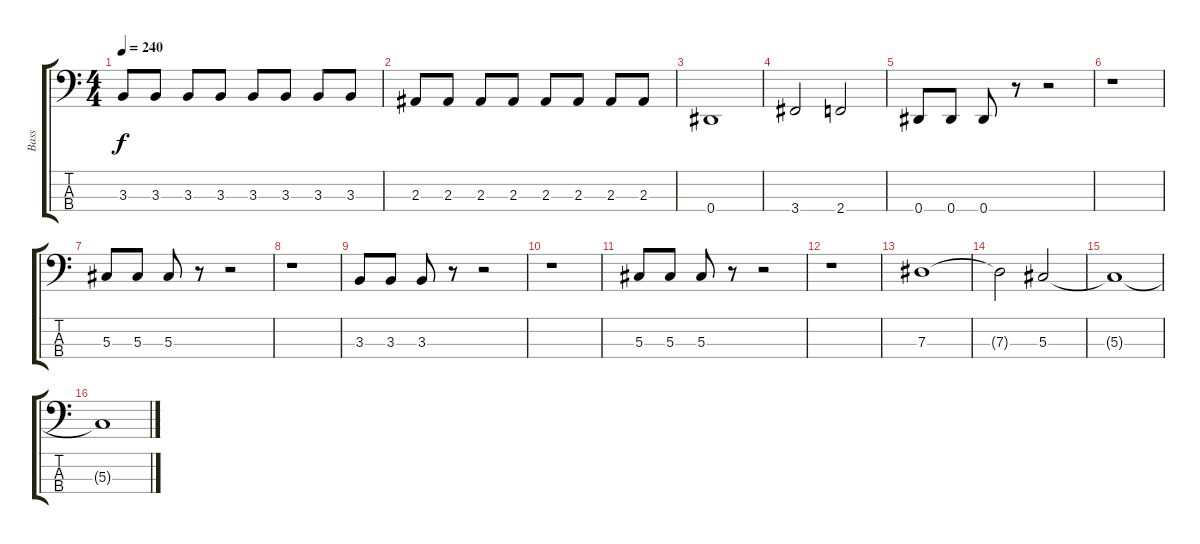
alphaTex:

\track ("Bass" "Bass") {instrument electricbassfinger}
\staff {score tabs}
\tuning (Gb2 Db2 Ab1 Eb1) {hide}
\ts (4 4)
\tempo 240
\clef f4
\ks c
3.3.8{dy f} 3.3.8 3.3.8 3.3.8 3.3.8 3.3.8 3.3.8 3.3.8 |
2.3.8 2.3.8 2.3.8 2.3.8 2.3.8 2.3.8 2.3.8 2.3.8 |
0.4.1 |
3.4.2 2.4.2 |
0.4.8 0.4.8 0.4.8 r.8 r.2 |
r.1 |
5.3.8 5.3.8 5.3.8 r.8 r.2 |
r.1 |
3.3.8 3.3.8 3.3.8 r.8 r.2 |
r.1 |
5.3.8 5.3.8 5.3.8 r.8 r.2 |
r.1 |
7.3.1 |
7.3{t}.2 5.3.2 |
5.3{t}.1 |
5.3{t}.1
